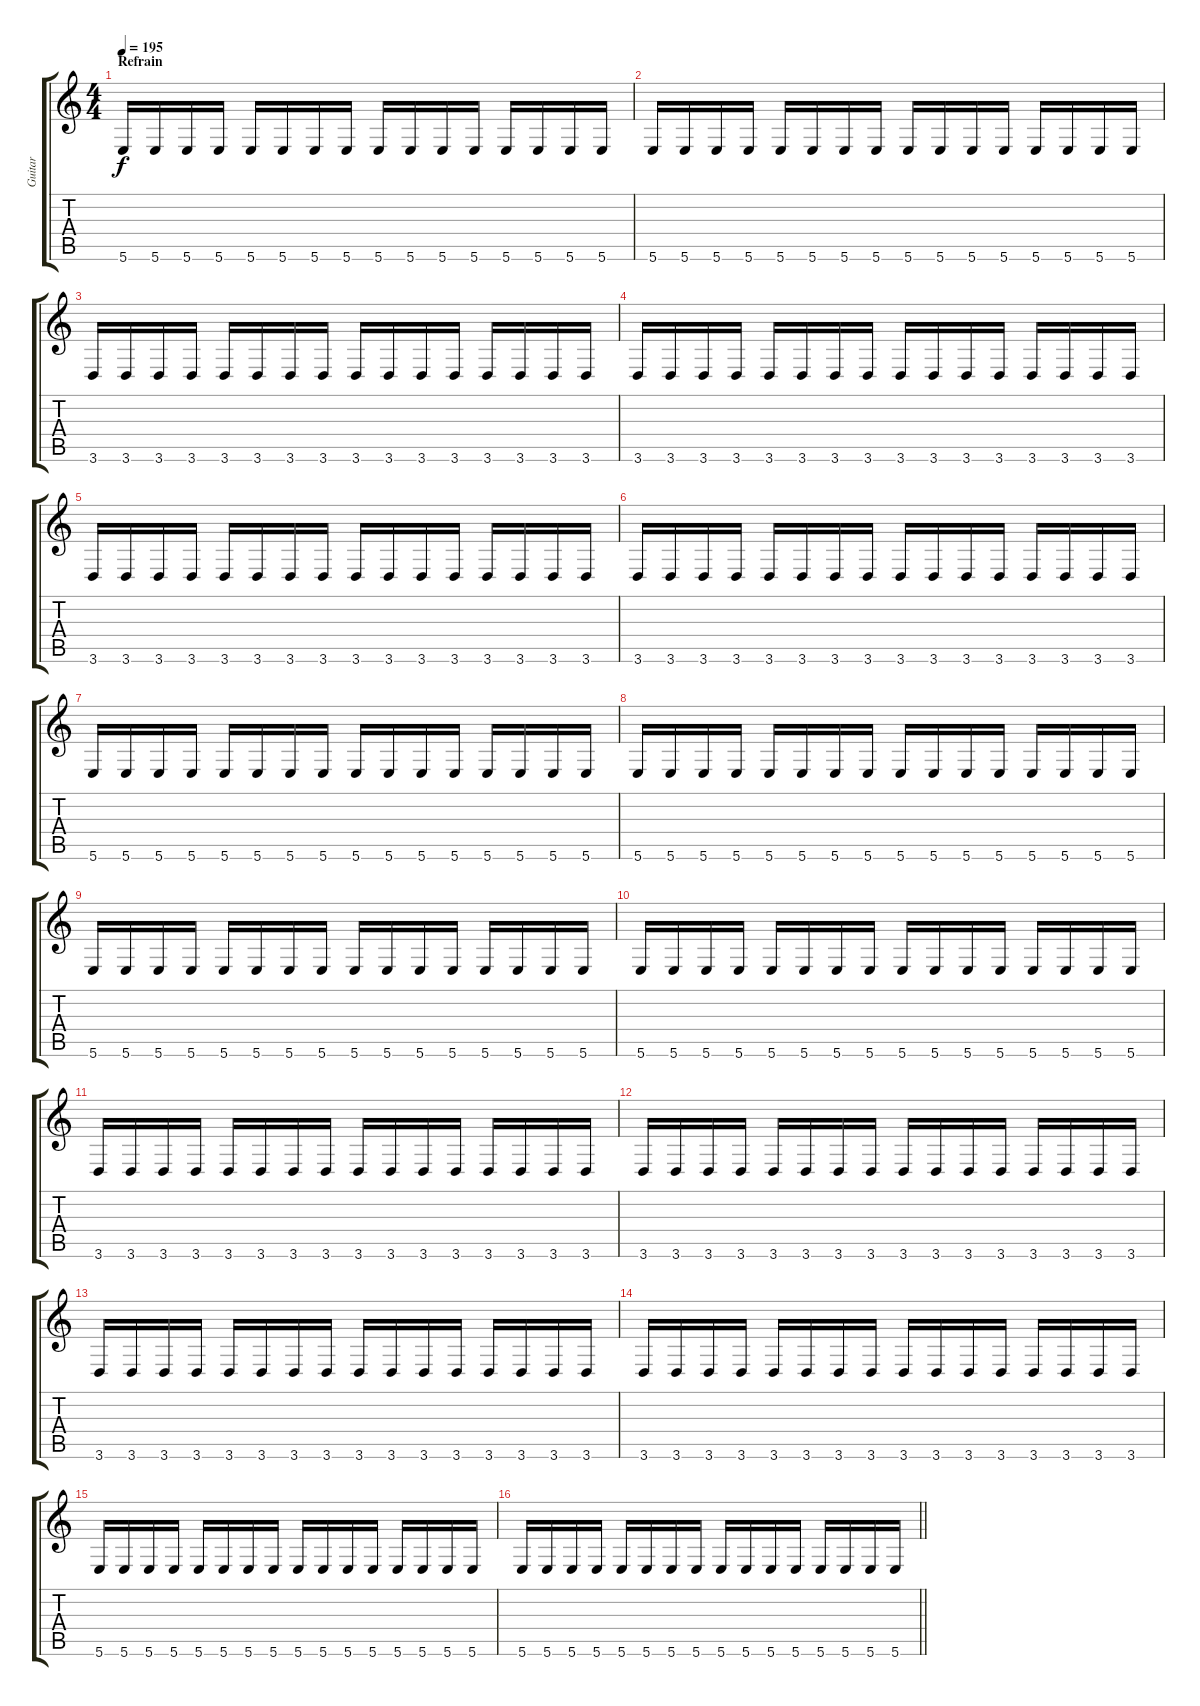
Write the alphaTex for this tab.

\track ("Guitar" "Guitar") {instrument distortionguitar}
\staff {score tabs}
\tuning (B3 Gb3 D3 A2 E2 B1) {hide}
\ts (4 4)
\section ("" "Refrain")
\tempo 195
\clef g2
\ks c
5.6.16{dy f balance 8} 5.6.16 5.6.16 5.6.16 5.6.16 5.6.16 5.6.16 5.6.16 5.6.16 5.6.16 5.6.16 5.6.16 5.6.16 5.6.16 5.6.16 5.6.16 |
5.6.16 5.6.16 5.6.16 5.6.16 5.6.16 5.6.16 5.6.16 5.6.16 5.6.16 5.6.16 5.6.16 5.6.16 5.6.16 5.6.16 5.6.16 5.6.16 |
3.6.16 3.6.16 3.6.16 3.6.16 3.6.16 3.6.16 3.6.16 3.6.16 3.6.16 3.6.16 3.6.16 3.6.16 3.6.16 3.6.16 3.6.16 3.6.16 |
3.6.16 3.6.16 3.6.16 3.6.16 3.6.16 3.6.16 3.6.16 3.6.16 3.6.16 3.6.16 3.6.16 3.6.16 3.6.16 3.6.16 3.6.16 3.6.16 |
3.6.16 3.6.16 3.6.16 3.6.16 3.6.16 3.6.16 3.6.16 3.6.16 3.6.16 3.6.16 3.6.16 3.6.16 3.6.16 3.6.16 3.6.16 3.6.16 |
3.6.16 3.6.16 3.6.16 3.6.16 3.6.16 3.6.16 3.6.16 3.6.16 3.6.16 3.6.16 3.6.16 3.6.16 3.6.16 3.6.16 3.6.16 3.6.16 |
5.6.16 5.6.16 5.6.16 5.6.16 5.6.16 5.6.16 5.6.16 5.6.16 5.6.16 5.6.16 5.6.16 5.6.16 5.6.16 5.6.16 5.6.16 5.6.16 |
5.6.16 5.6.16 5.6.16 5.6.16 5.6.16 5.6.16 5.6.16 5.6.16 5.6.16 5.6.16 5.6.16 5.6.16 5.6.16 5.6.16 5.6.16 5.6.16 |
5.6.16 5.6.16 5.6.16 5.6.16 5.6.16 5.6.16 5.6.16 5.6.16 5.6.16 5.6.16 5.6.16 5.6.16 5.6.16 5.6.16 5.6.16 5.6.16 |
5.6.16 5.6.16 5.6.16 5.6.16 5.6.16 5.6.16 5.6.16 5.6.16 5.6.16 5.6.16 5.6.16 5.6.16 5.6.16 5.6.16 5.6.16 5.6.16 |
3.6.16 3.6.16 3.6.16 3.6.16 3.6.16 3.6.16 3.6.16 3.6.16 3.6.16 3.6.16 3.6.16 3.6.16 3.6.16 3.6.16 3.6.16 3.6.16 |
3.6.16 3.6.16 3.6.16 3.6.16 3.6.16 3.6.16 3.6.16 3.6.16 3.6.16 3.6.16 3.6.16 3.6.16 3.6.16 3.6.16 3.6.16 3.6.16 |
3.6.16 3.6.16 3.6.16 3.6.16 3.6.16 3.6.16 3.6.16 3.6.16 3.6.16 3.6.16 3.6.16 3.6.16 3.6.16 3.6.16 3.6.16 3.6.16 |
3.6.16 3.6.16 3.6.16 3.6.16 3.6.16 3.6.16 3.6.16 3.6.16 3.6.16 3.6.16 3.6.16 3.6.16 3.6.16 3.6.16 3.6.16 3.6.16 |
5.6.16 5.6.16 5.6.16 5.6.16 5.6.16 5.6.16 5.6.16 5.6.16 5.6.16 5.6.16 5.6.16 5.6.16 5.6.16 5.6.16 5.6.16 5.6.16 |
\barLineRight lightlight
5.6.16 5.6.16 5.6.16 5.6.16 5.6.16 5.6.16 5.6.16 5.6.16 5.6.16 5.6.16 5.6.16 5.6.16 5.6.16 5.6.16 5.6.16 5.6.16
